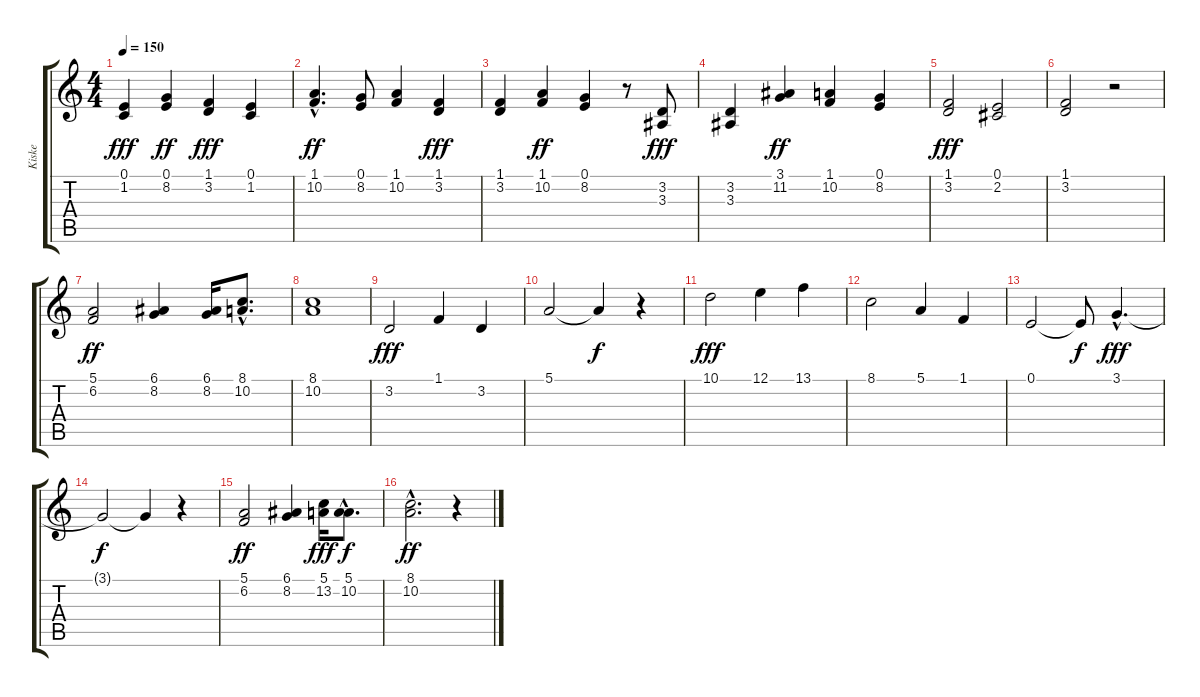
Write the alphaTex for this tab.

\track ("Kiske" "Kiske") {instrument baritonesax}
\staff {score tabs}
\tuning (E4 B3 G3 D3 A2 E2) {hide}
\ts (4 4)
\tempo 150
\clef g2
\ks c
(0.1 1.2).4{dy fff} (0.1 8.2).4{dy ff} (1.1 3.2).4{dy fff} (0.1 1.2).4 |
(1.1{hac} 10.2{hac}).4{d dy ff} (0.1 8.2).8 (1.1 10.2).4 (1.1 3.2).4{dy fff} |
(1.1 3.2).4 (1.1 10.2).4{dy ff} (0.1 8.2).4 r.8 (3.2 3.3).8{dy fff} |
(3.2 3.3).4 (3.1 11.2).4{dy ff} (1.1 10.2).4 (0.1 8.2).4 |
(1.1 3.2).2{dy fff} (0.1 2.2).2 |
(1.1 3.2).2 r.2 |
(5.1 6.2).2{dy ff} (6.1 8.2).4 (6.1 8.2).16 (8.1{hac} 10.2{hac}).8{d} |
(8.1 10.2).1 |
3.2.2{dy fff} 1.1.4 3.2.4 |
5.1.2 5.1{t}.4{dy f} r.4 |
10.1.2{dy fff} 12.1.4 13.1.4 |
8.1.2 5.1.4 1.1.4 |
0.1.2 0.1{t}.8{dy f} 3.1{hac}.4{d dy fff} |
3.1{t}.2{dy f} 3.1{t}.4 r.4 |
(5.1 6.2).2{dy ff} (6.1 8.2).4 (5.1 13.2).16{dy fff} (5.1{hac} 10.2{hac}).8{d dy f} |
(8.1{hac} 10.2{hac}).2{d dy ff} r.4
